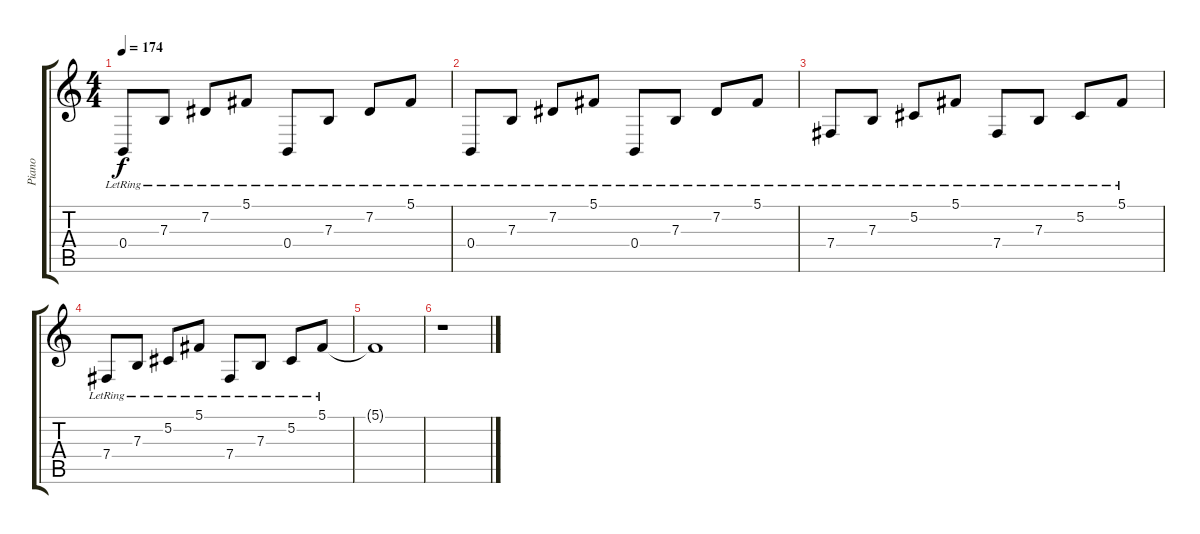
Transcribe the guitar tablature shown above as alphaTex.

\track ("Piano" "Piano") {instrument brightacousticpiano}
\staff {score tabs}
\tuning (Db4 Ab3 E3 B2 Gb2 B1) {hide}
\ts (4 4)
\tempo 174
\clef g2
\ks c
0.4{lr}.8{dy f} 7.3{lr}.8 7.2{lr}.8 5.1{lr}.8 0.4{lr}.8 7.3{lr}.8 7.2{lr}.8 5.1{lr}.8 |
0.4{lr}.8 7.3{lr}.8 7.2{lr}.8 5.1{lr}.8 0.4{lr}.8 7.3{lr}.8 7.2{lr}.8 5.1{lr}.8 |
7.4{lr}.8 7.3{lr}.8 5.2{lr}.8 5.1{lr}.8 7.4{lr}.8 7.3{lr}.8 5.2{lr}.8 5.1{lr}.8 |
7.4{lr}.8 7.3{lr}.8 5.2{lr}.8 5.1{lr}.8 7.4{lr}.8 7.3{lr}.8 5.2{lr}.8 5.1{lr}.8 |
5.1{t}.1{volume 0} |
r.1
